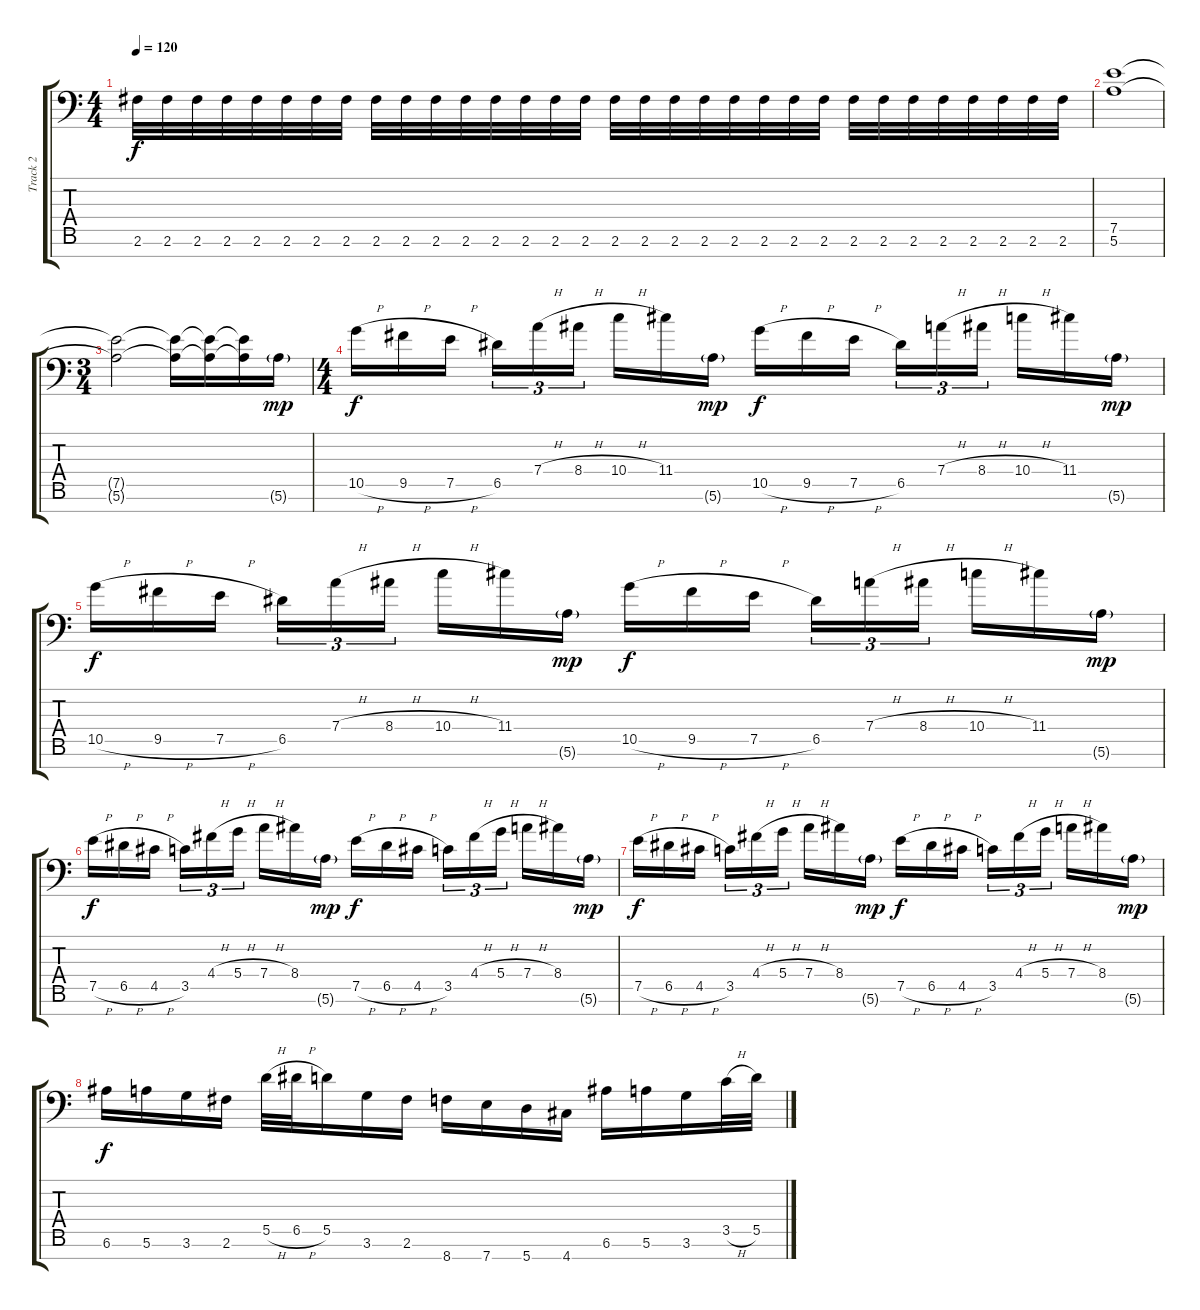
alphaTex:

\track ("Track 2" "Track 2") {instrument distortionguitar}
\staff {score tabs}
\tuning (E4 B3 G3 D3 A2 E2 A1) {hide}
\ts (4 4)
\tempo 120
\clef f4
\ks c
2.6.32{dy f} 2.6.32 2.6.32 2.6.32 2.6.32 2.6.32 2.6.32 2.6.32 2.6.32 2.6.32 2.6.32 2.6.32 2.6.32 2.6.32 2.6.32 2.6.32 2.6.32 2.6.32 2.6.32 2.6.32 2.6.32 2.6.32 2.6.32 2.6.32 2.6.32 2.6.32 2.6.32 2.6.32 2.6.32 2.6.32 2.6.32 2.6.32 |
(7.5 5.6).1 |
\ts (3 4)
(7.5{t} 5.6{t}).2 (7.5{t} 5.6{t}).16 (7.5{t} 5.6{t}).16 (7.5{t} 5.6{t}).16 5.6{g}.16{dy mp} |
\ts (4 4)
10.5{h}.16{dy f} 9.5{h}.16 7.5{h}.16 6.5.16{tu (3 2)} 7.4{h}.16{tu (3 2)} 8.4{h}.16{tu (3 2)} 10.4{h}.16 11.4.16 5.6{g}.16{dy mp} 10.5{h}.16{dy f} 9.5{h}.16 7.5{h}.16 6.5.16{tu (3 2)} 7.4{h}.16{tu (3 2)} 8.4{h}.16{tu (3 2)} 10.4{h}.16 11.4.16 5.6{g}.16{dy mp} |
10.5{h}.16{dy f} 9.5{h}.16 7.5{h}.16 6.5.16{tu (3 2)} 7.4{h}.16{tu (3 2)} 8.4{h}.16{tu (3 2)} 10.4{h}.16 11.4.16 5.6{g}.16{dy mp} 10.5{h}.16{dy f} 9.5{h}.16 7.5{h}.16 6.5.16{tu (3 2)} 7.4{h}.16{tu (3 2)} 8.4{h}.16{tu (3 2)} 10.4{h}.16 11.4.16 5.6{g}.16{dy mp} |
7.5{h}.16{dy f} 6.5{h}.16 4.5{h}.16 3.5.16{tu (3 2)} 4.4{h}.16{tu (3 2)} 5.4{h}.16{tu (3 2)} 7.4{h}.16 8.4.16 5.6{g}.16{dy mp} 7.5{h}.16{dy f} 6.5{h}.16 4.5{h}.16 3.5.16{tu (3 2)} 4.4{h}.16{tu (3 2)} 5.4{h}.16{tu (3 2)} 7.4{h}.16 8.4.16 5.6{g}.16{dy mp} |
7.5{h}.16{dy f} 6.5{h}.16 4.5{h}.16 3.5.16{tu (3 2)} 4.4{h}.16{tu (3 2)} 5.4{h}.16{tu (3 2)} 7.4{h}.16 8.4.16 5.6{g}.16{dy mp} 7.5{h}.16{dy f} 6.5{h}.16 4.5{h}.16 3.5.16{tu (3 2)} 4.4{h}.16{tu (3 2)} 5.4{h}.16{tu (3 2)} 7.4{h}.16 8.4.16 5.6{g}.16{dy mp} |
6.6.16{dy f} 5.6.16 3.6.16 2.6.16 5.5{h}.32 6.5{h}.32 5.5.16 3.6.16 2.6.16 8.7.16 7.7.16 5.7.16 4.7.16 6.6.16 5.6.16 3.6.16 3.5{h}.32 5.5.32
